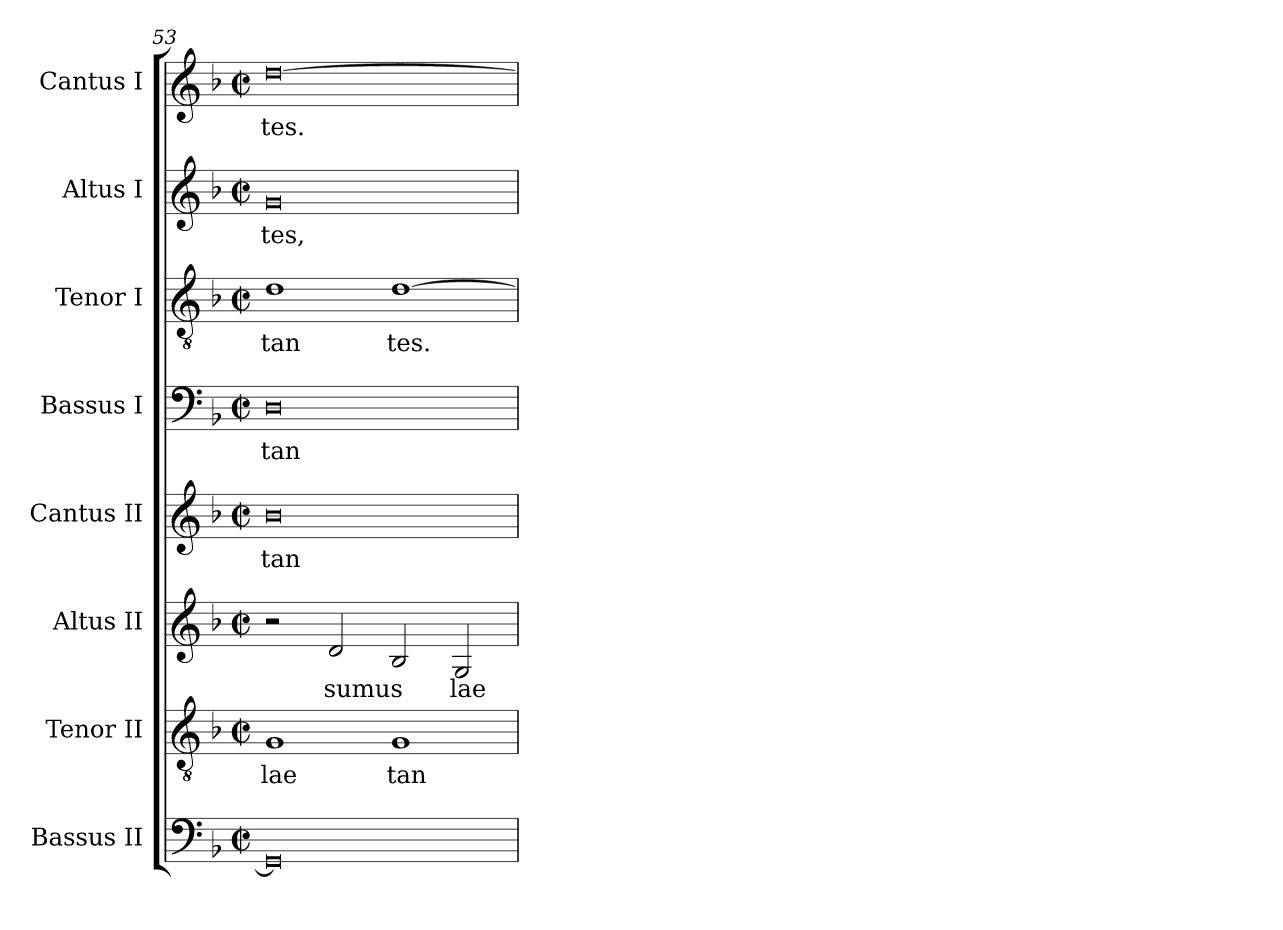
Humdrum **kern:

**kern	**text	**kern	**text	**kern	**text	**kern	**text	**kern	**text	**kern	**text	**kern	**text	**kern	**text
*part8	*part8	*part7	*part7	*part6	*part6	*part5	*part5	*part4	*part4	*part3	*part3	*part2	*part2	*part1	*part1
*staff8	*staff8	*staff7	*staff7	*staff6	*staff6	*staff5	*staff5	*staff4	*staff4	*staff3	*staff3	*staff2	*staff2	*staff1	*staff1
*I"Bassus II	*	*I"Tenor II	*	*I"Altus II	*	*I"Cantus II	*	*I"Bassus I	*	*I"Tenor I	*	*I"Altus I	*	*I"Cantus I	*
*I'Bassus II	*	*I'Tenor II	*	*I'Altus II	*	*I'Cantus II	*	*I'Bassus I	*	*I'Tenor I	*	*I'Altus I	*	*I'Cantus I	*
*clefF4	*	*clefGv2	*	*clefG2	*	*clefG2	*	*clefF4	*	*clefGv2	*	*clefG2	*	*clefG2	*
*k[b-]	*	*k[b-]	*	*k[b-]	*	*k[b-]	*	*k[b-]	*	*k[b-]	*	*k[b-]	*	*k[b-]	*
*F:	*	*F:	*	*F:	*	*F:	*	*F:	*	*F:	*	*F:	*	*F:	*
*M2/2	*	*M2/2	*	*M2/2	*	*M2/2	*	*M2/2	*	*M2/2	*	*M2/2	*	*M2/2	*
*met(c|)	*	*met(c|)	*	*met(c|)	*	*met(c|)	*	*met(c|)	*	*met(c|)	*	*met(c|)	*	*met(c|)	*
=53	=53	=53	=53	=53	=53	=53	=53	=53	=53	=53	=53	=53	=53	=53	=53
!	!LO:LY:b:cj	!	!LO:LY:b:cj	!	!	!	!LO:LY:b:cj	!	!LO:LY:b:cj	!	!LO:LY:b:cj	!	!LO:LY:b:cj	!	!LO:LY:b:cj
0GG]	--	1G	lae	2r	.	0b-	tan	0D	tan	1d	tan	0g	-tes,	[>0dd	-tes.
!	!	!	!	!	!LO:LY:b:cj	!	!	!	!	!	!	!	!	!	!
.	.	.	.	2d/	sumus	.	.	.	.	.	.	.	.	.	.
!	!	!	!LO:LY:b:cj	!	!LO:LY:b:cj	!	!	!	!	!	!LO:LY:b:cj	!	!	!	!
.	.	1G	tan	2B-/	.	.	.	.	.	[>1d	tes.	.	.	.	.
!	!	!	!	!	!LO:LY:b:cj	!	!	!	!	!	!	!	!	!	!
.	.	.	.	2G/	lae	.	.	.	.	.	.	.	.	.	.
=	=	=	=	=	=	=	=	=	=	=	=	=	=	=	=
*-	*-	*-	*-	*-	*-	*-	*-	*-	*-	*-	*-	*-	*-	*-	*-
